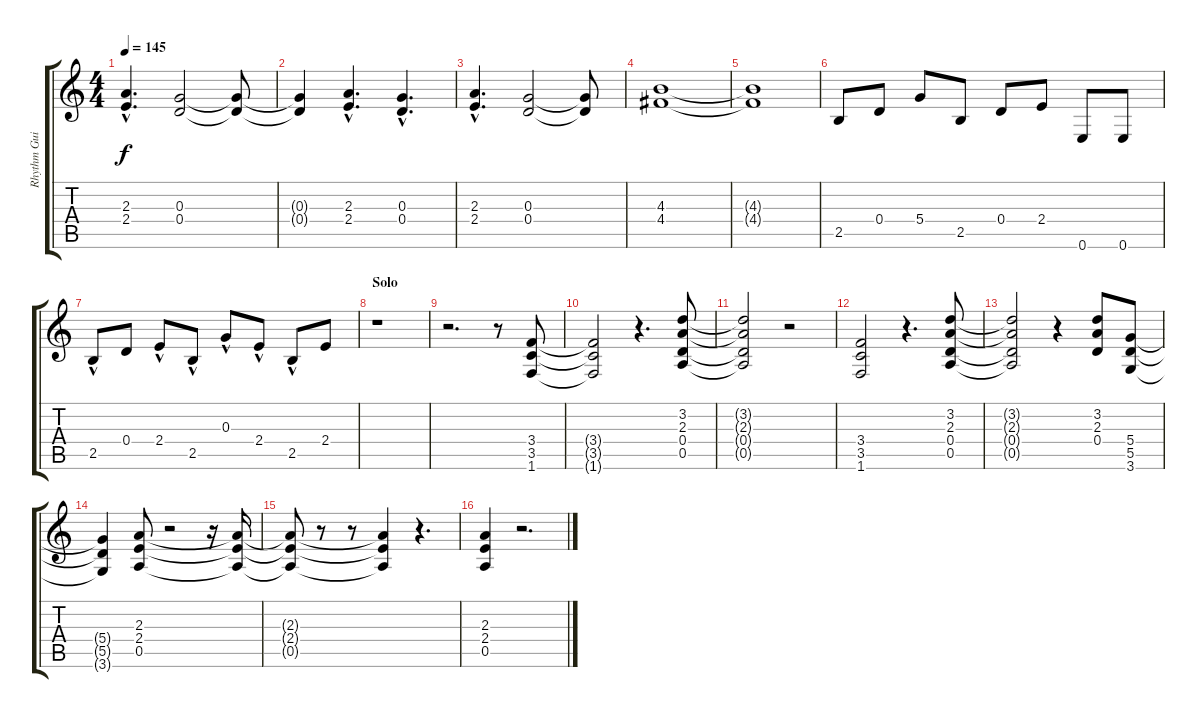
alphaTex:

\track ("Rhythm Guitar 1" "Rhythm Gui") {instrument distortionguitar}
\staff {score tabs}
\tuning (E4 B3 G3 D3 A2 E2) {hide}
\ts (4 4)
\tempo 145
\clef g2
\ks c
(2.3{hac} 2.4{hac}).4{d dy f} (0.3 0.4).2 (0.3{t} 0.4{t}).8 |
(0.3{t} 0.4{t}).4 (2.3{hac} 2.4{hac}).4{d} (0.3{hac} 0.4{hac}).4{d} |
(2.3{hac} 2.4{hac}).4{d} (0.3 0.4).2 (0.3{t} 0.4{t}).8 |
(4.3 4.4).1 |
(4.3{t} 4.4{t}).1 |
2.5.8 0.4.8 5.4.8 2.5.8 0.4.8 2.4.8 0.6.8 0.6.8 |
2.5{hac}.8 0.4.8 2.4{hac}.8 2.5{hac}.8 0.3{hac}.8 2.4{hac}.8 2.5{hac}.8 2.4.8 |
\section ("" "Solo")
r.1 |
r.2{d} r.8 (3.4 3.5 1.6).8 |
(3.4{t} 3.5{t} 1.6{t}).2 r.4{d} (3.2 2.3 0.4 0.5).8 |
(3.2{t} 2.3{t} 0.4{t} 0.5{t}).2 r.2 |
(3.4 3.5 1.6).2 r.4{d} (3.2 2.3 0.4 0.5).8 |
(3.2{t} 2.3{t} 0.4{t} 0.5{t}).2 r.4 (3.2 2.3 0.4).8 (5.4 5.5 3.6).8 |
(5.4{t} 5.5{t} 3.6{t}).4 (2.3 2.4 0.5).8 r.2 r.16 (2.3{t} 2.4{t} 0.5{t}).16 |
(2.3{t} 2.4{t} 0.5{t}).8 r.8 r.8 (2.3{t} 2.4{t} 0.5{t}).4 r.4{d} |
(2.3 2.4 0.5).4 r.2{d}
